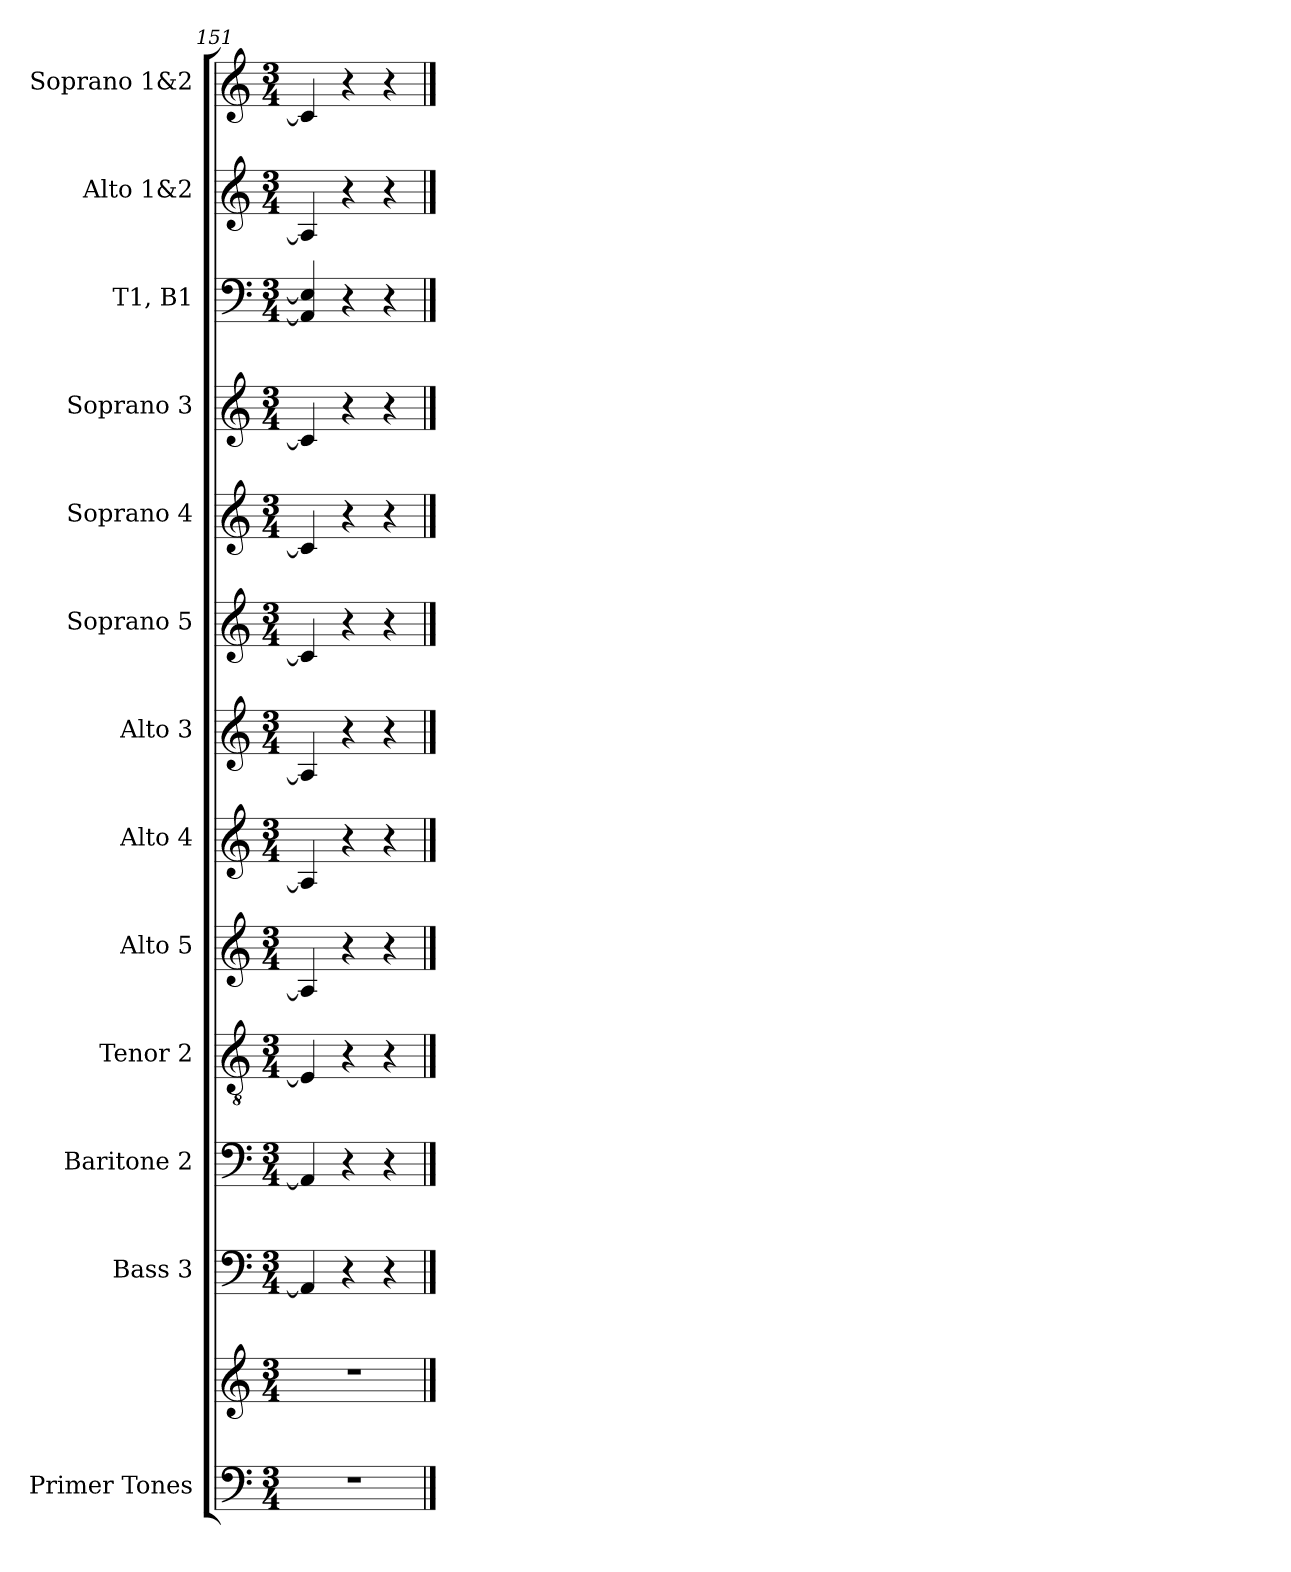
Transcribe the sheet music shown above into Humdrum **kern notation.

**kern	**kern	**kern	**text	**kern	**text	**kern	**text	**kern	**text	**kern	**text	**kern	**text	**kern	**text	**kern	**text	**kern	**text	**kern	**text	**kern	**text	**kern	**text
*part13	*part13	*part12	*part12	*part11	*part11	*part10	*part10	*part9	*part9	*part8	*part8	*part7	*part7	*part6	*part6	*part5	*part5	*part4	*part4	*part3	*part3	*part2	*part2	*part1	*part1
*staff14	*staff13	*staff12	*staff12	*staff11	*staff11	*staff10	*staff10	*staff9	*staff9	*staff8	*staff8	*staff7	*staff7	*staff6	*staff6	*staff5	*staff5	*staff4	*staff4	*staff3	*staff3	*staff2	*staff2	*staff1	*staff1
*I"Primer Tones	*	*I"Bass 3	*	*I"Baritone 2	*	*I"Tenor 2	*	*I"Alto 5	*	*I"Alto 4	*	*I"Alto 3	*	*I"Soprano 5	*	*I"Soprano 4	*	*I"Soprano 3	*	*I"T1, B1	*	*I"Alto 1&2	*	*I"Soprano 1&2	*
*I'P Tones	*	*I'B3	*	*I'B2	*	*I'T2	*	*I'A5	*	*I'A4	*	*I'A3	*	*I'S5	*	*I'S4	*	*I'S3	*	*I'T1, B1	*	*I'A 1&2	*	*I'S 1&2	*
*clefF4	*clefG2	*clefF4	*	*clefF4	*	*clefGv2	*	*clefG2	*	*clefG2	*	*clefG2	*	*clefG2	*	*clefG2	*	*clefG2	*	*clefF4	*	*clefG2	*	*clefG2	*
*k[]	*k[]	*k[]	*	*k[]	*	*k[]	*	*k[]	*	*k[]	*	*k[]	*	*k[]	*	*k[]	*	*k[]	*	*k[]	*	*k[]	*	*k[]	*
*M3/4	*M3/4	*M3/4	*	*M3/4	*	*M3/4	*	*M3/4	*	*M3/4	*	*M3/4	*	*M3/4	*	*M3/4	*	*M3/4	*	*M3/4	*	*M3/4	*	*M3/4	*
=151	=151	=151	=151	=151	=151	=151	=151	=151	=151	=151	=151	=151	=151	=151	=151	=151	=151	=151	=151	=151	=151	=151	=151	=151	=151
2.r	2.r	4AA/]	.	4AA/]	.	4E/]	.	4A/]	.	4A/]	.	4A/]	.	4c#/]	.	4c#/]	.	4c#/]	.	4AA/] 4E/]	.	4A/]	.	4c#/]	.
.	.	4r	.	4r	.	4r	.	4r	.	4r	.	4r	.	4r	.	4r	.	4r	.	4r	.	4r	.	4r	.
.	.	4r	.	4r	.	4r	.	4r	.	4r	.	4r	.	4r	.	4r	.	4r	.	4r	.	4r	.	4r	.
==	==	==	==	==	==	==	==	==	==	==	==	==	==	==	==	==	==	==	==	==	==	==	==	==	==
*-	*-	*-	*-	*-	*-	*-	*-	*-	*-	*-	*-	*-	*-	*-	*-	*-	*-	*-	*-	*-	*-	*-	*-	*-	*-
